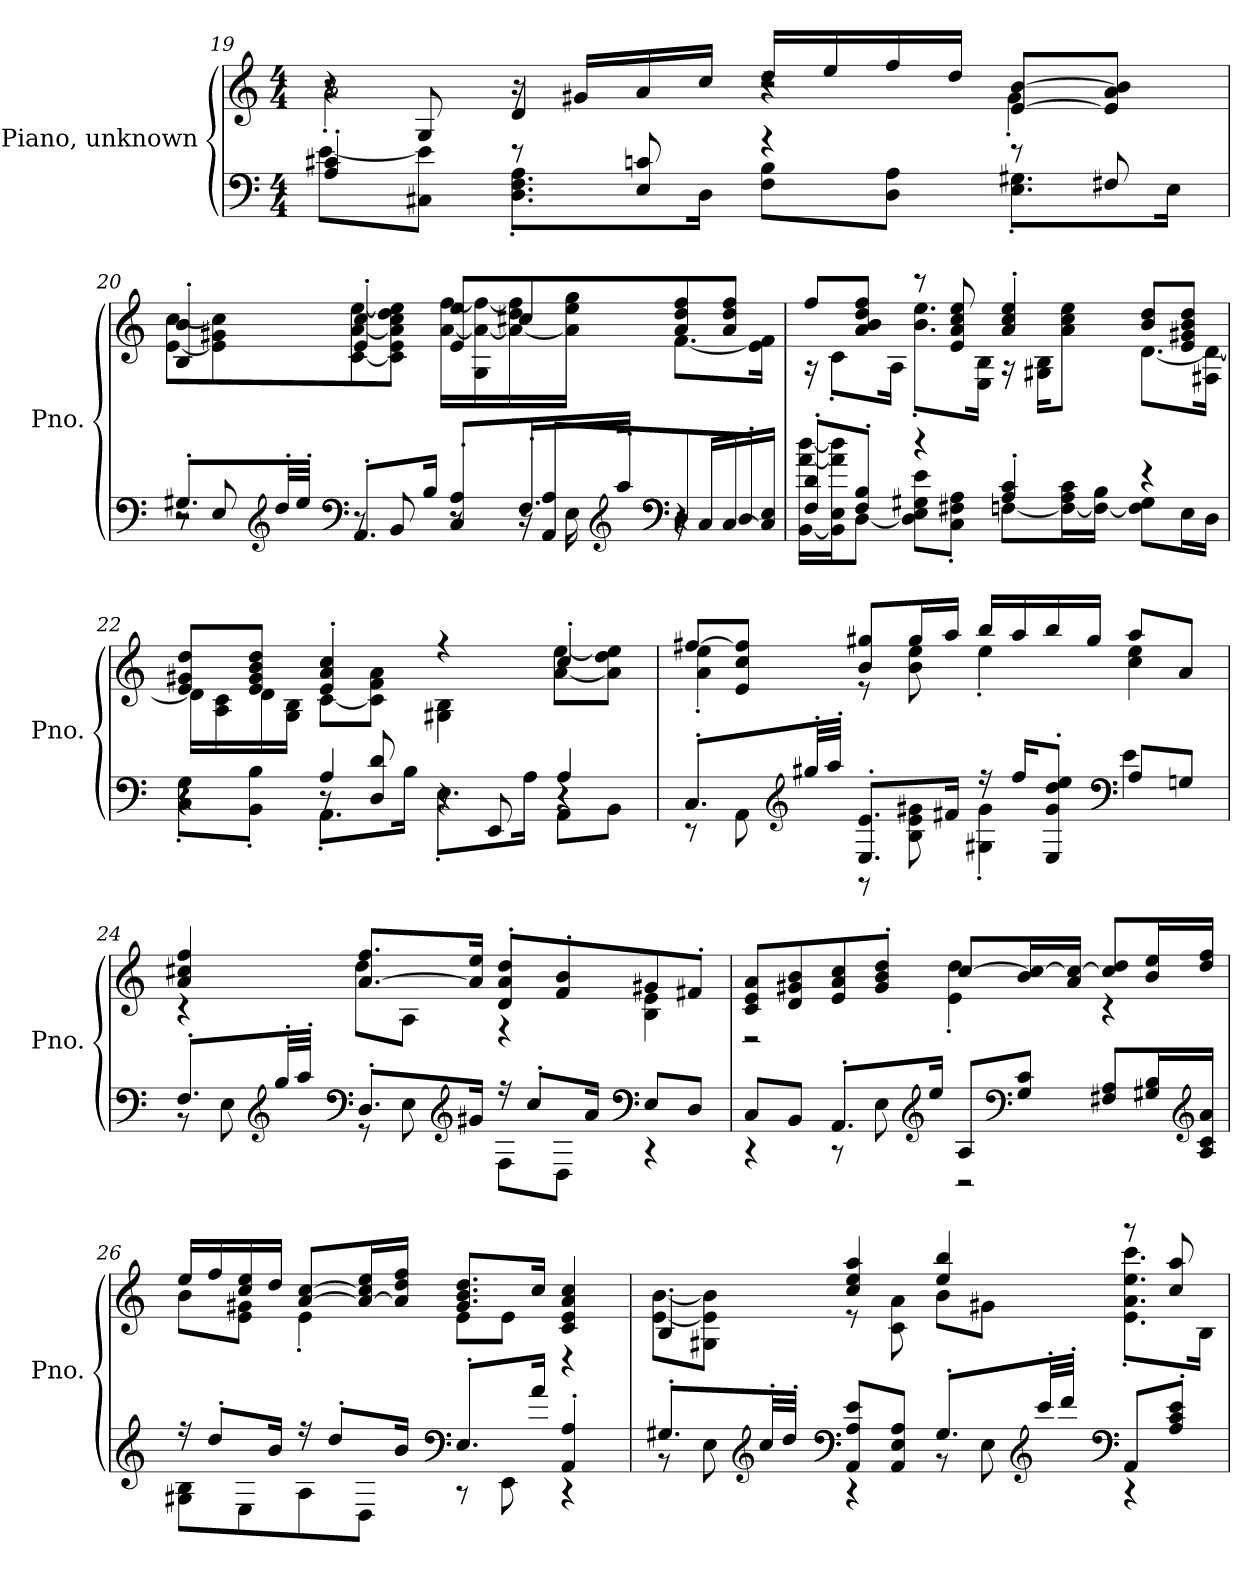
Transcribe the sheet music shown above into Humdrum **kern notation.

**kern	**kern
*part1	*part1
*staff2	*staff1
*I"Piano, unknown	*
*I'Pno.	*
!!LO:LB:g=z
*clefF4	*clefG2
*k[]	*k[]
*M4/4	*M4/4
=19	=19
*^	*^
*	*	*	*^
4A/' 4c#X/'	[8e\L	8r	2a'\	4r
.	8C#X\ 8e\]J	8G/	.	.
8r	8.D\' 8.F\' 8.A\'L	16r	.	4d/
.	.	16g#X/LL	.	.
8E/ 8cn/	.	16a/	.	.
.	16D\Jk	16cc/JJ	.	.
4r	8F\ 8B\L	16dd/LL	4r	2r
.	.	16ee/	.	.
.	8D\ 8A\J	16ff/	.	.
.	.	16dd/JJ	.	.
8r	8.E\' 8.G#X\'L	[8e/ [8b/L	4g#'\	.
8F#X/	.	8e/] 8a/ 8b/]J	.	.
.	16E\Jk	.	.	.
*	*	*	*v	*v
!!LO:PB:g=z
=20	=20	=20	=20
*	*^	*	*
8.G#X'/L	2r	8r	4B/' 4b/'	[8e\ [8cc\L
.	.	8E/	.	8e\] 8g#X\ 8cc\]
*clefG2	*	*	*	*
32dd'/LL	.	.	.	.
32ee'/JJJ	.	.	.	.
*clefF4	*	*	*	*
8.AA'/L	.	8r	4e/' 4cc/'	[8c\ [8a\ [8ee\
.	.	8BB/	.	8c\] 8e\ 8a\] 8cc\ 8dd\ 8ee\]J
16B/Jk	.	.	.	.
8C/' 8A/'L	8r	8r	8e/ 8ee/L	[16a\ [16ff\LL
.	.	.	.	16G\ 16a\_ 16ff\_
16.F'/L	16r	8AA/ 8A/L	8cc#X/	16a\_ 16dd\ 16ff\]
.	16E\	.	.	16a\] 16ee\ 16gg\JJ
*clefG2	*	*	*	*
32aa'/JJk	.	.	.	.
*clefF4	*	*	*	*
16r	4r	8D/	8a/ 8dd/ 8ff/	[8.f\L
16C/LL	.	.	.	.
[16C/	.	8D'/J	8a/ 8dd/ 8ff/J	.
16C/] 16E/JJ	.	.	.	16e\ 16f\]Jk
*	*v	*v	*	*
!!LO:LB:g=z	!!
=21	=21	=21	=21
8F/' 8d/'L	[16BB\ [16a\ [16dd\LL	8ff/L	16r
.	16BB\] 16E\ 16a\] 16dd\]J	.	8c'\L
8F/' 8B/'J	[8D\J	8a/ 8b/ 8dd/ 8ff/J	.
.	.	.	16A\Jk
4r	8D\] 8E\ 8G#X\ 8e\L	8r	8.b\' 8.ee\'L
.	8C\' 8F#X\' 8A\'J	8e/ 8a/ 8cc/ 8ee/	.
.	.	.	16E\ 16B\Jk
4A/' 4c/'	[8Fn\L	4a/' 4cc/' 4ee/'	16r
.	.	.	16G#X\ 16B\KL
.	16F\_ 16A\ 16c\L	.	8a\ 8cc\ 8ee\J
.	16F\_ 16B\JJ	.	.
4r	8F\] 8G#\L	8b/ 8dd/L	[8.d\L
.	16E\L	8e/ 8g#X/ 8b/ 8dd/J	.
.	16D\JJ	.	16F#X\ 16d\_Jk
=22	=22	=22	=22
*	*^	*	*
4r	8C\' 8G\'L	4r	8e/ 8g#X/ 8dd/L	16d\LL]
.	.	.	.	16A\ 16c\
.	8BB\' 8B\'J	.	8e/ 8g#/ 8b/ 8dd/J	16d\
.	.	.	.	16G\ 16B\JJ
8r	8.AA'\L	4A/	4e/' 4a/' 4cc/'	[8c\L
8D/ 8d/	.	.	.	8c\] 8f\ 8a\J
.	16B\Jk	.	.	.
4r	8.E'\L	8r	4r	4G#X\ 4B\
.	.	8EE/	.	.
.	16A\Jk	.	.	.
4A/	8AA\L	4r	4cc'/	[8a\ [8ee\L
.	8BB\J	.	.	8a\] 8dd\ 8ee\]J
*	*v	*v	*	*
!!LO:LB:g=z	!!
=23	=23	=23	=23
8.C'/L	8r	[8ff#X/L	4a\' 4ee\'
.	8AA\	8e/ 8cc/ 8ff#/]J	.
*clefG2	*	*	*
32gg#X'/LL	.	.	.
32aa'/JJJ	.	.	.
8.E/' 8.e/'L	8r	8b/ 8gg#X/L	8r
.	8B\ 8e\ 8g#X\	16gg#/L	8b\ 8ee\
16f#X/Jk	.	16aa/JJ	.
16r	4G#X\' 4g#\'	16bb/LL	4ee'\
16ff/KL	.	16aa/	.
8E/' 8g#/' 8dd/' 8ee/'J	.	16bb/	.
.	.	16gg#/JJ	.
*clefF4	*	*	*
8A/L	4e\	8aa/L	4cc\ 4ee\
8Gn/J	.	8a/J	.
!!LO:LB:g=z	!!
=24	=24	=24	=24
8.F'/L	8r	4a/ 4cc#X/ 4ff/	4r
.	8E\	.	.
*clefG2	*	*	*
32gg'/LL	.	.	.
32aa'/JJJ	.	.	.
*clefF4	*	*	*
8.D'/L	8r	[8.a/ 8.ff/L	8dd\L
.	8E\	.	8A\J
*clefG2	*	*	*
16g#X/Jk	.	16a/] 16ee/Jk	.
16r	8F\L	8d/' 8a/' 8dd/'L	4r
8cc'/L	.	.	.
.	8D\J	8f/' 8b/'	.
16a/Jk	.	.	.
*clefF4	*	*	*
8E/L	4r	8g#X/	4B\ 4e\
8D/J	.	8f#X'/J	.
=25	=25	=25	=25
8C/L	4r	8c/ 8e/ 8a/L	2r
8BB/J	.	8d/ 8g#X/ 8b/	.
8.AA'/L	8r	8e/ 8a/ 8cc/	.
.	8E\	8g#/' 8b/' 8dd/'J	.
*clefG2	*	*	*
16ee/Jk	.	.	.
8A/L	2r	[8cc/L	4e\' 4dd\'
*clefF4	*	*	*
8G/ 8c/J	.	16b/ 16cc/_L	.
.	.	16a/ 16cc/_JJ	.
8F#X/ 8A/L	.	8cc/] 8dd/L	4r
16G#X/ 16B/L	.	16b/ 16ee/L	.
*clefG2	*	*	*
16A/ 16c/ 16a/JJ	.	16dd/ 16ff/JJ	.
!!LO:LB:g=z	!!
=26	=26	=26	=26
16r	8G#X\ 8B\L	16ee/LL	8b\L
8dd'/L	.	16ff/	.
.	8E\	16cc/ 16ee/	8e\ 8g#X\J
16b/Jk	.	16dd/JJ	.
16r	8A\	[8a/ [8cc/L	4e'\
8dd'/L	.	.	.
.	8D\J	16a/_ 16cc/] 16ee/L	.
16b/Jk	.	16a/] 16dd/ 16ff/JJ	.
*clefF4	*	*	*
8.E'/L	8r	8.g#/ 8.b/ 8.dd/L	8e\L
.	8EE\	.	8e\J
16a/Jk	.	16cc/Jk	.
4AA/' 4A/'	4r	4c/ 4e/ 4a/ 4cc/	4r
=27	=27	=27	=27
8.G#X'/L	8r	4B'/	[8e\ [8b\L
.	8E\	.	8G#X\ 8e\] 8b\]J
*clefG2	*	*	*
32cc'/LL	.	.	.
32dd'/JJJ	.	.	.
*clefF4	*	*	*
8AA/ 8A/ 8e/L	4r	4cc/ 4ee/ 4aa/	8r
8AA/ 8E/ 8A/J	.	.	8c\ 8a\
8.G#'/L	8r	4ee/ 4bb/	8b\L
.	8E\	.	8g#X\J
*clefG2	*	*	*
32ccc'/LL	.	.	.
32ddd'/JJJ	.	.	.
*clefF4	*	*	*
8AA/L	4r	8r	8.e\' 8.a\' 8.ee\' 8.ccc\'L
8A/' 8c/' 8e/'J	.	8cc/ 8aa/	.
.	.	.	16B\Jk
*v	*v	*	*
*	*v	*v
=	=
*-	*-
